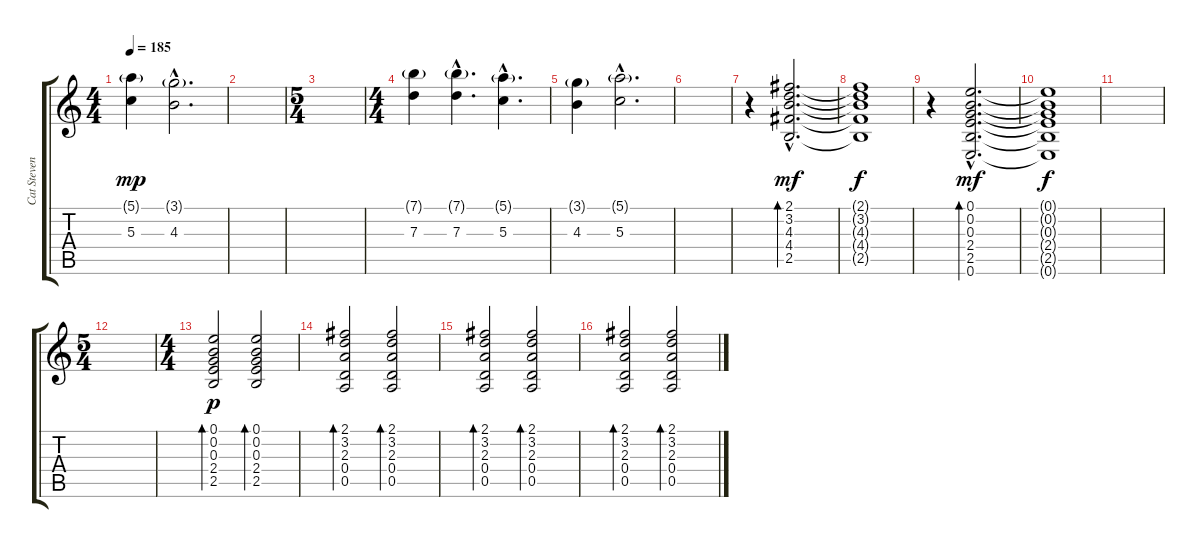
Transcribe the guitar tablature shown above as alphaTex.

\track ("Cat Stevens,guitar" "Cat Steven") {instrument acousticguitarsteel}
\staff {score tabs}
\tuning (E4 B3 G3 D3 A2 E2) {hide}
\ts (4 4)
\tempo 185
\clef g2
\ks c
(5.1{g} 5.3).4{dy mp} (3.1{g hac} 4.3{hac}).2{d} |
|
\ts (5 4)
|
\ts (4 4)
(7.1{g} 7.3).4 (7.1{g hac} 7.3{hac}).4{d} (5.1{g hac} 5.3{hac}).4{d} |
(3.1{g} 4.3).4 (5.1{g hac} 5.3{hac}).2{d} |
|
r.4 (2.1{hac} 3.2{hac} 4.3{hac} 4.4{hac} 2.5{hac}).2{d bd 240 dy mf} |
(2.1{t} 3.2{t} 4.3{t} 4.4{t} 2.5{t}).1{dy f} |
r.4 (0.1{hac} 0.2{hac} 0.3{hac} 2.4{hac} 2.5{hac} 0.6{hac}).2{d bd 480 dy mf} |
(0.1{t} 0.2{t} 0.3{t} 2.4{t} 2.5{t} 0.6{t}).1{dy f} |
|
\ts (5 4)
|
\ts (4 4)
(0.1 0.2 0.3 2.4 2.5).2{bd 120 dy p} (0.1 0.2 0.3 2.4 2.5).2{bd 120} |
(2.1 3.2 2.3 0.4 0.5).2{bd 120} (2.1 3.2 2.3 0.4 0.5).2{bd 120} |
(2.1 3.2 2.3 0.4 0.5).2{bd 120} (2.1 3.2 2.3 0.4 0.5).2{bd 120} |
(2.1 3.2 2.3 0.4 0.5).2{bd 120} (2.1 3.2 2.3 0.4 0.5).2{bd 120}
